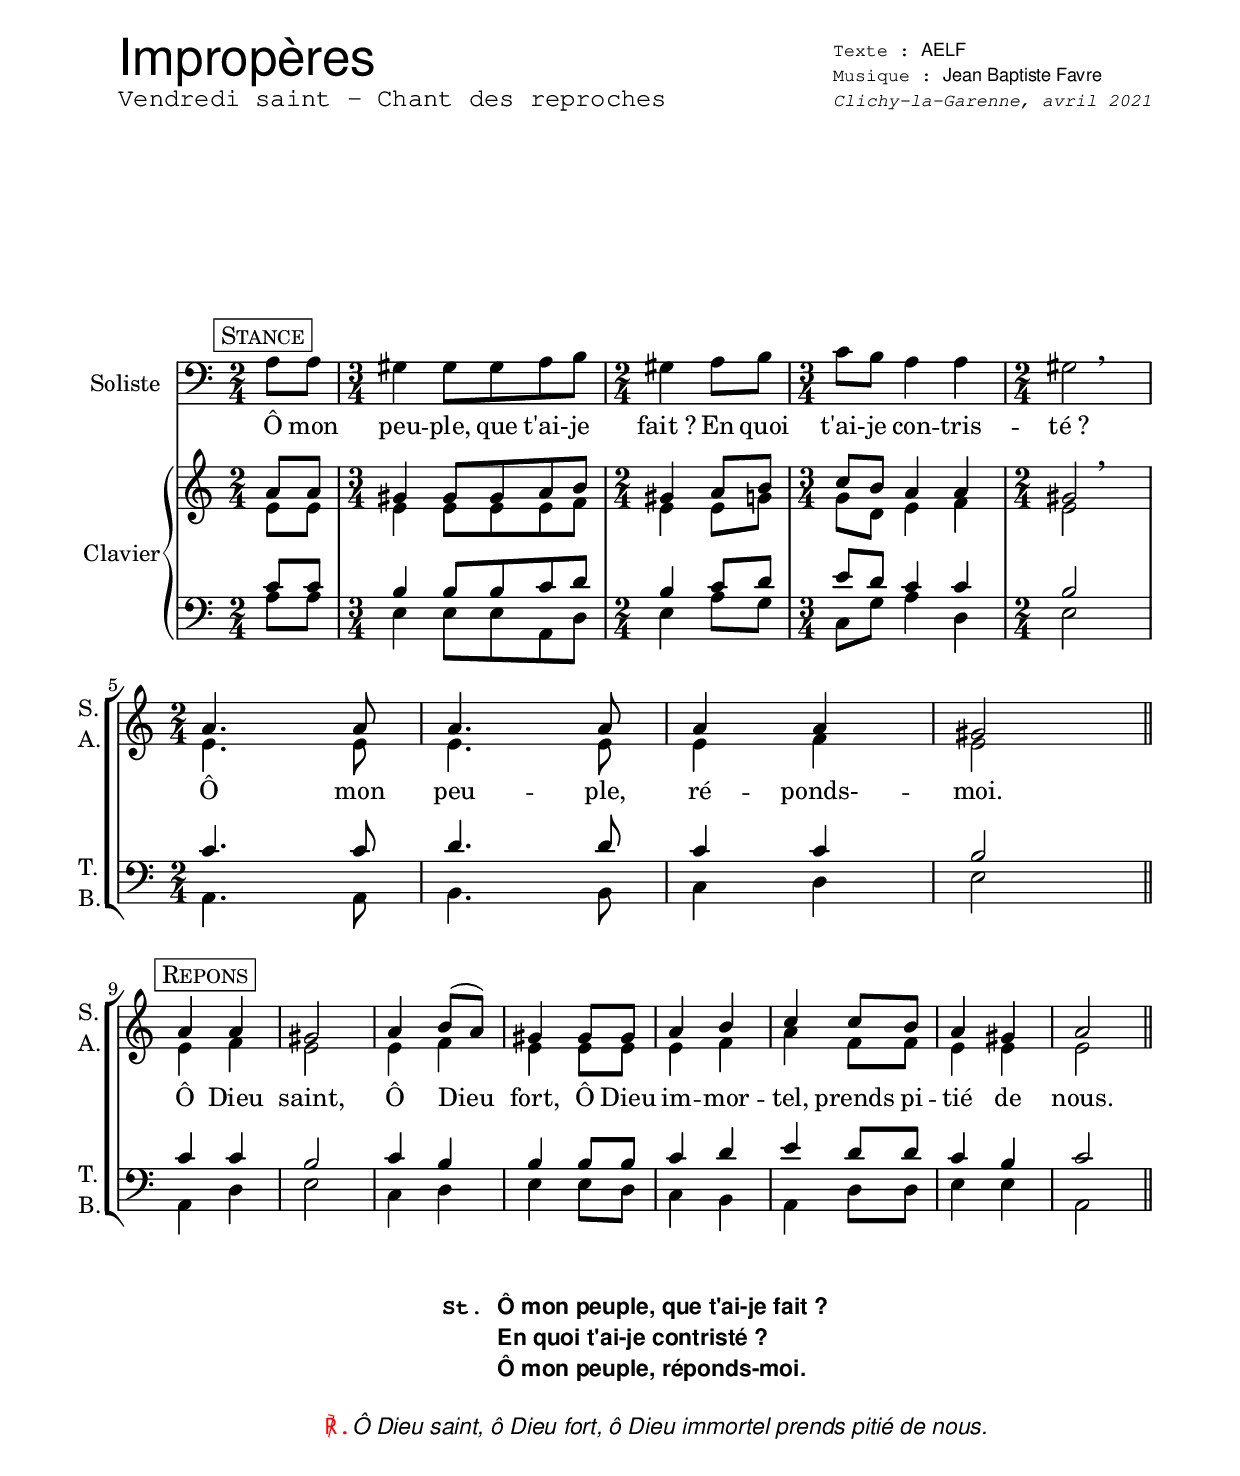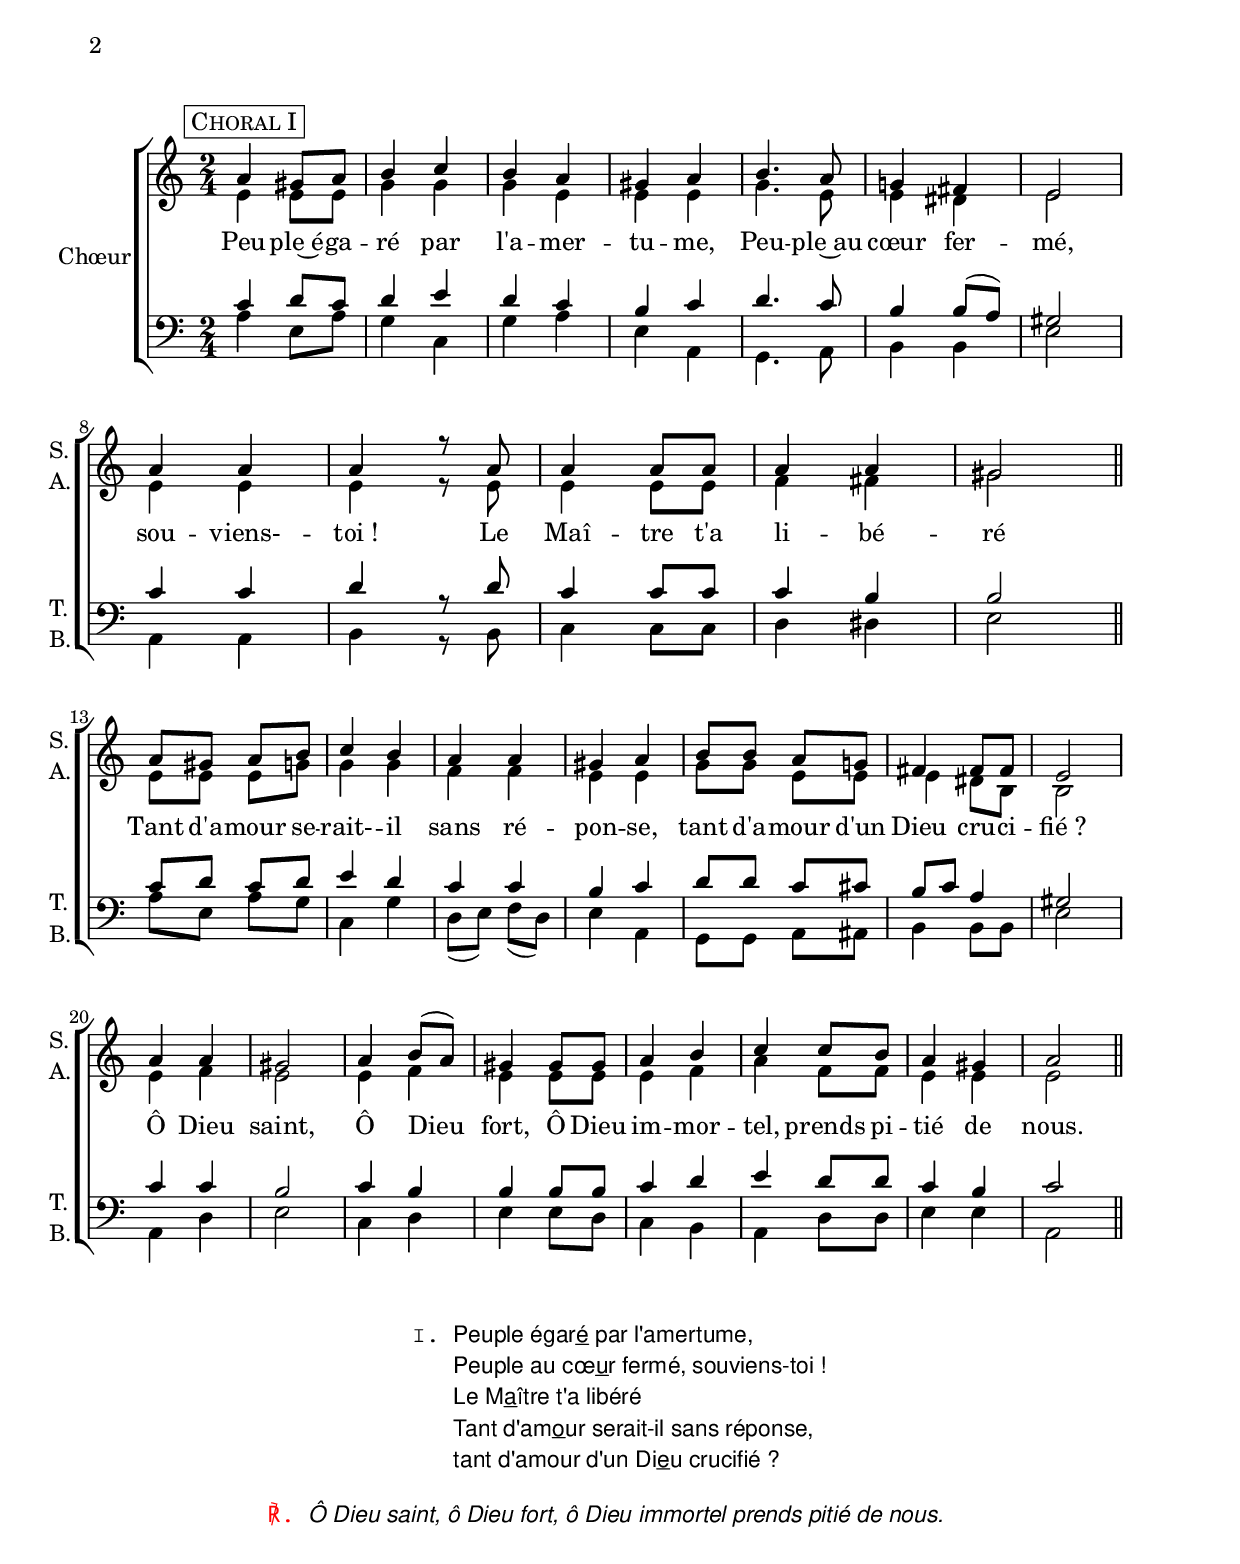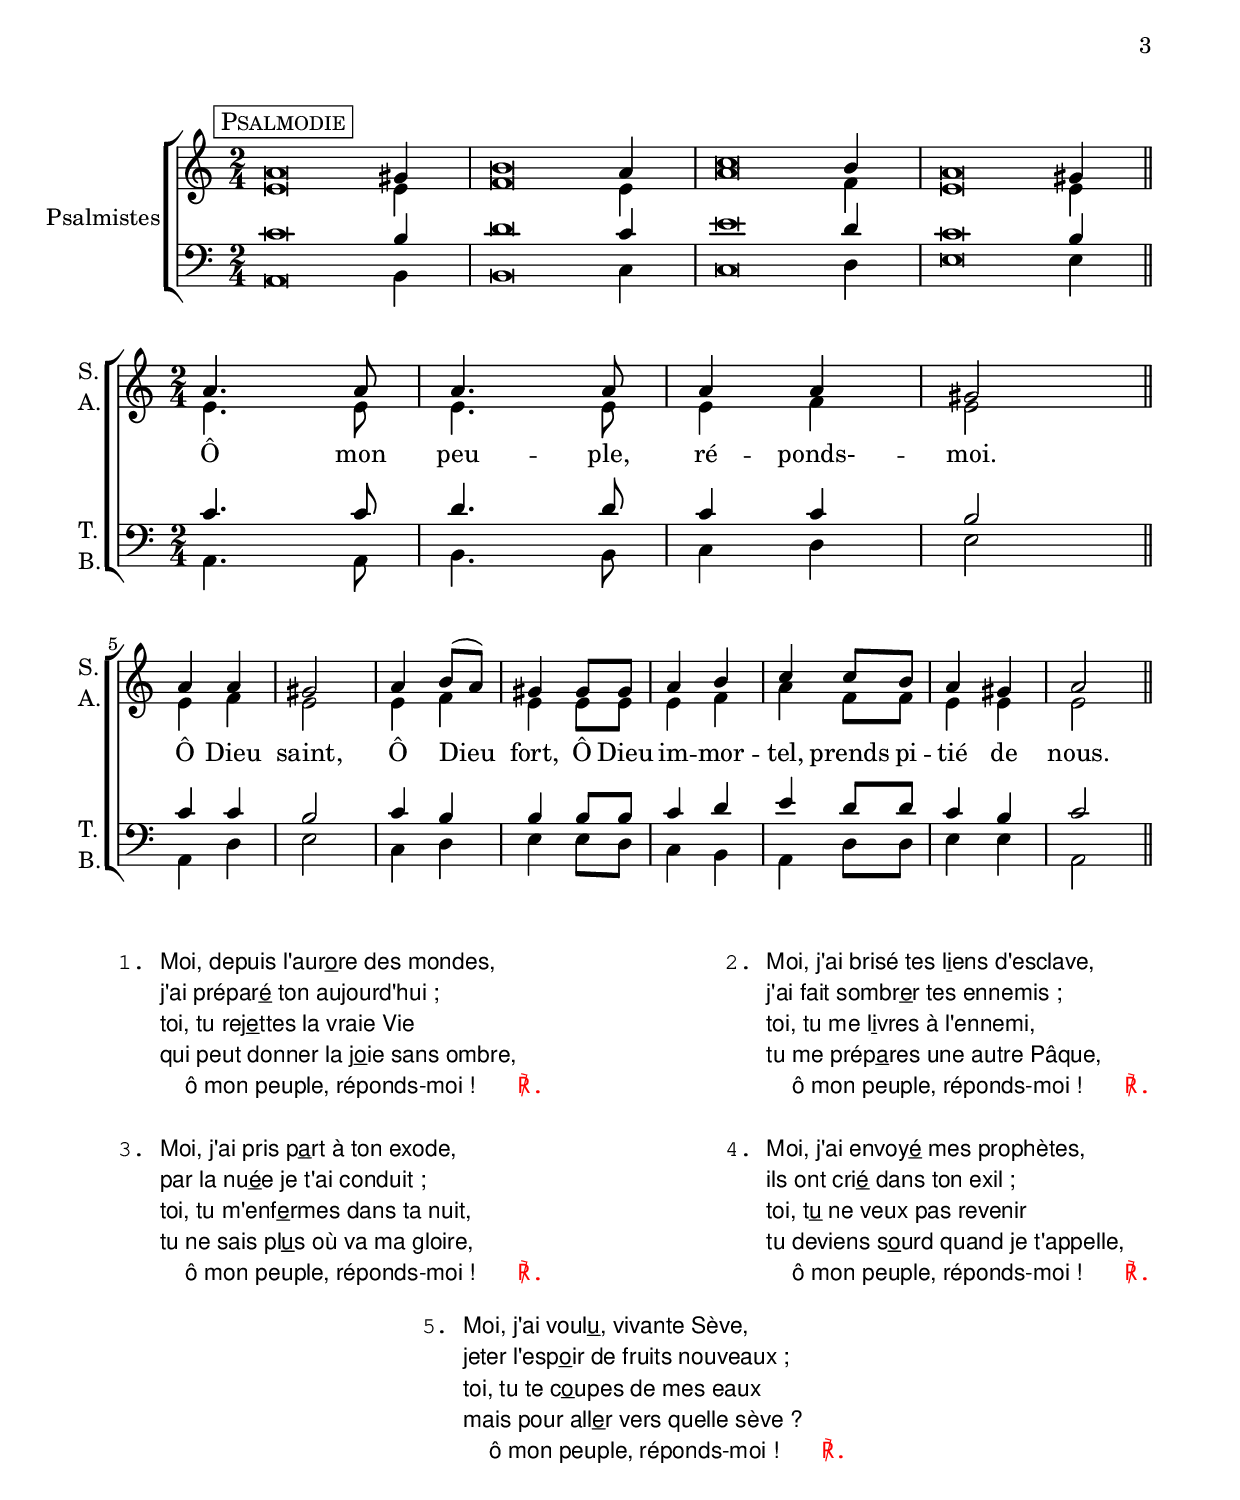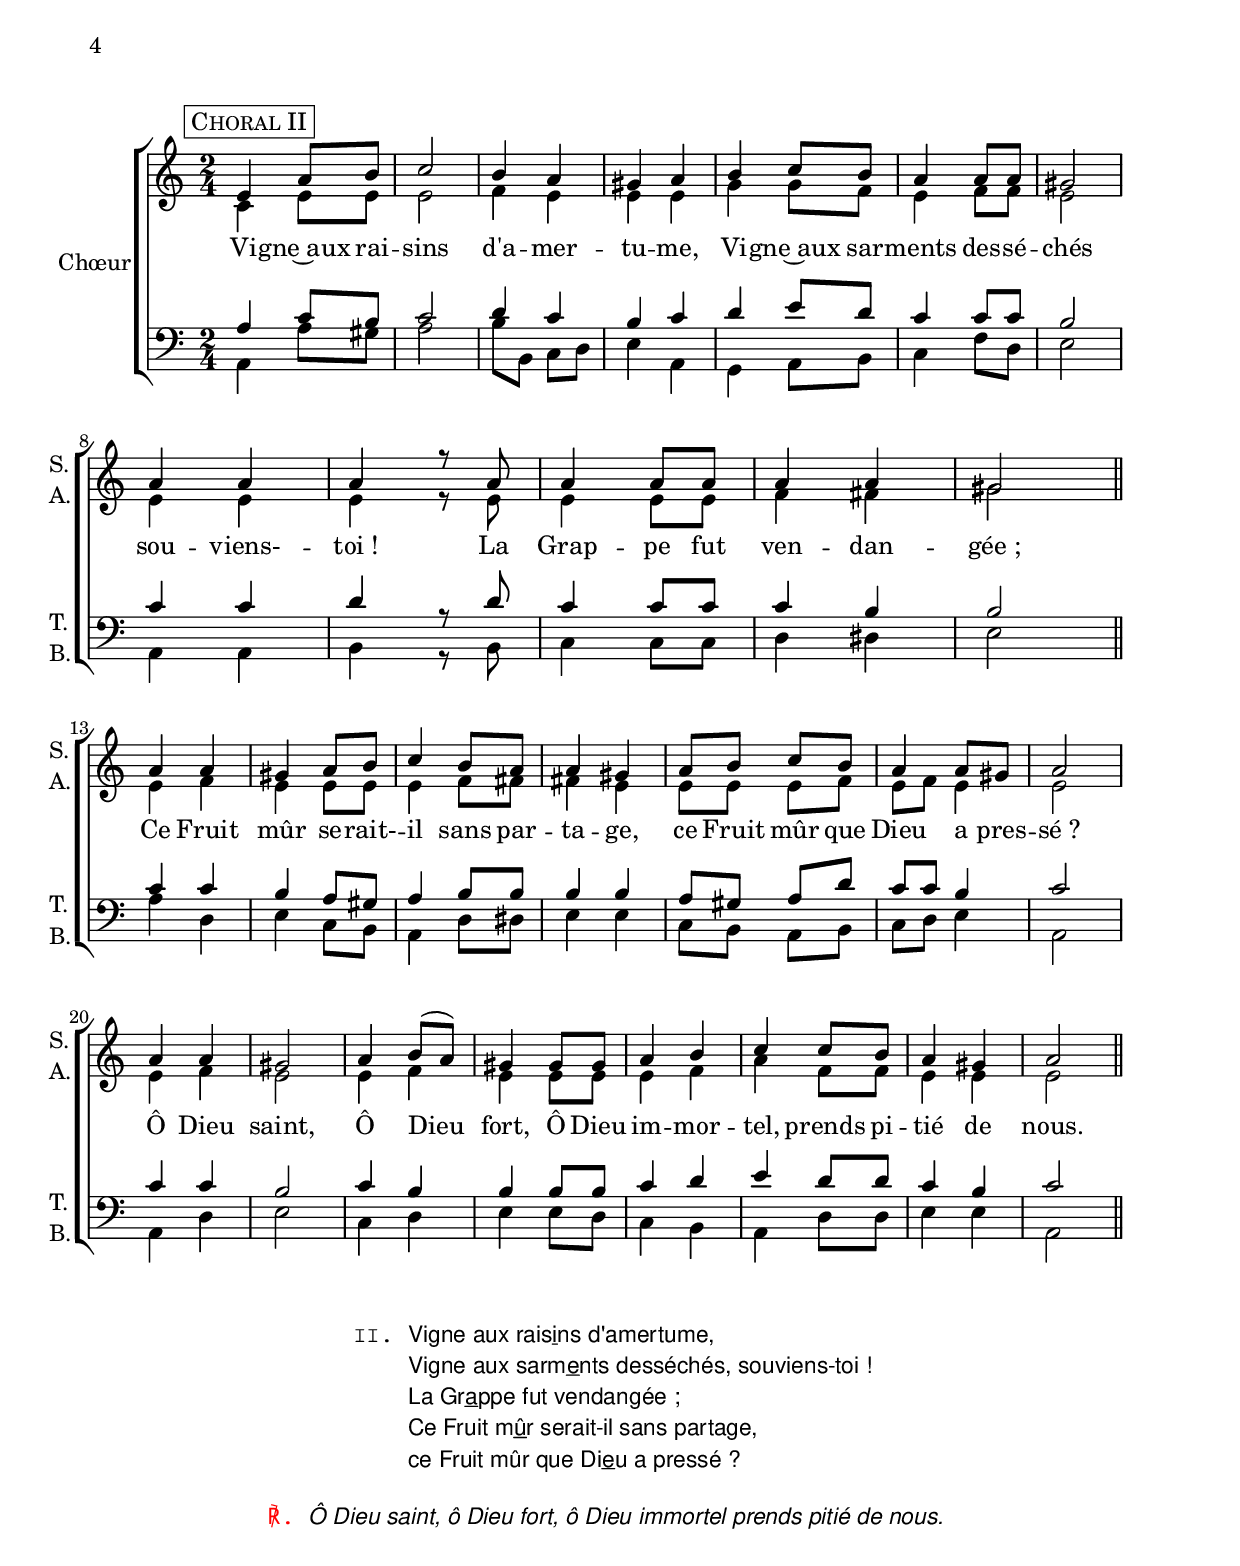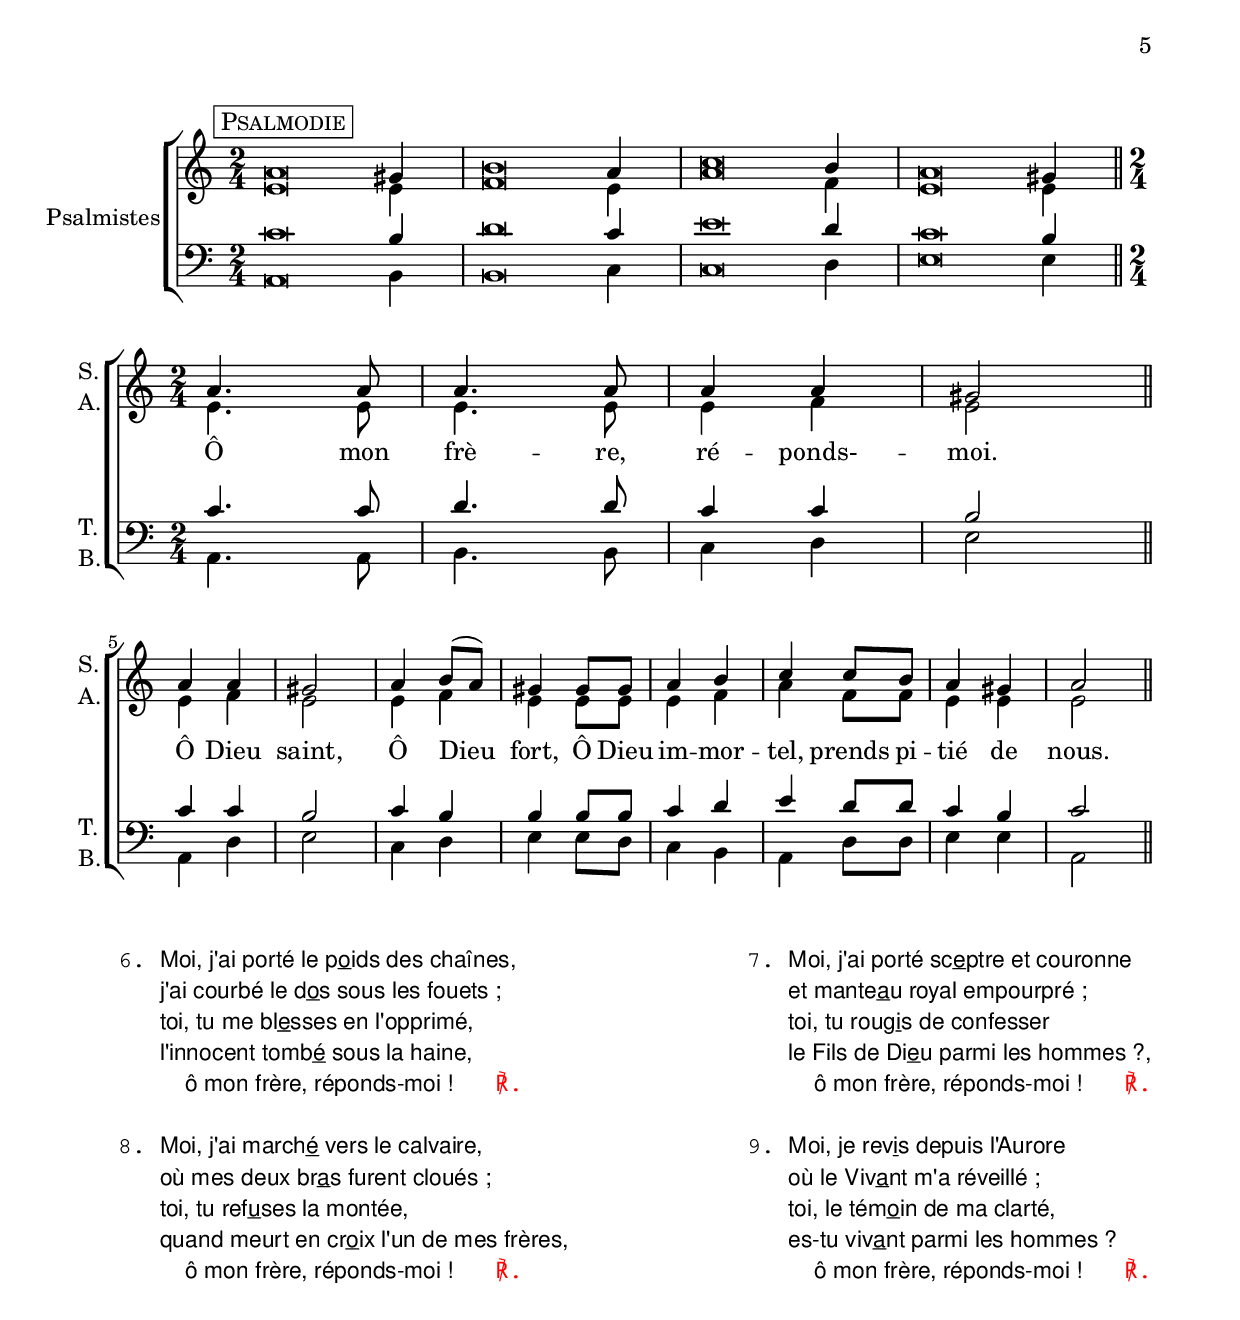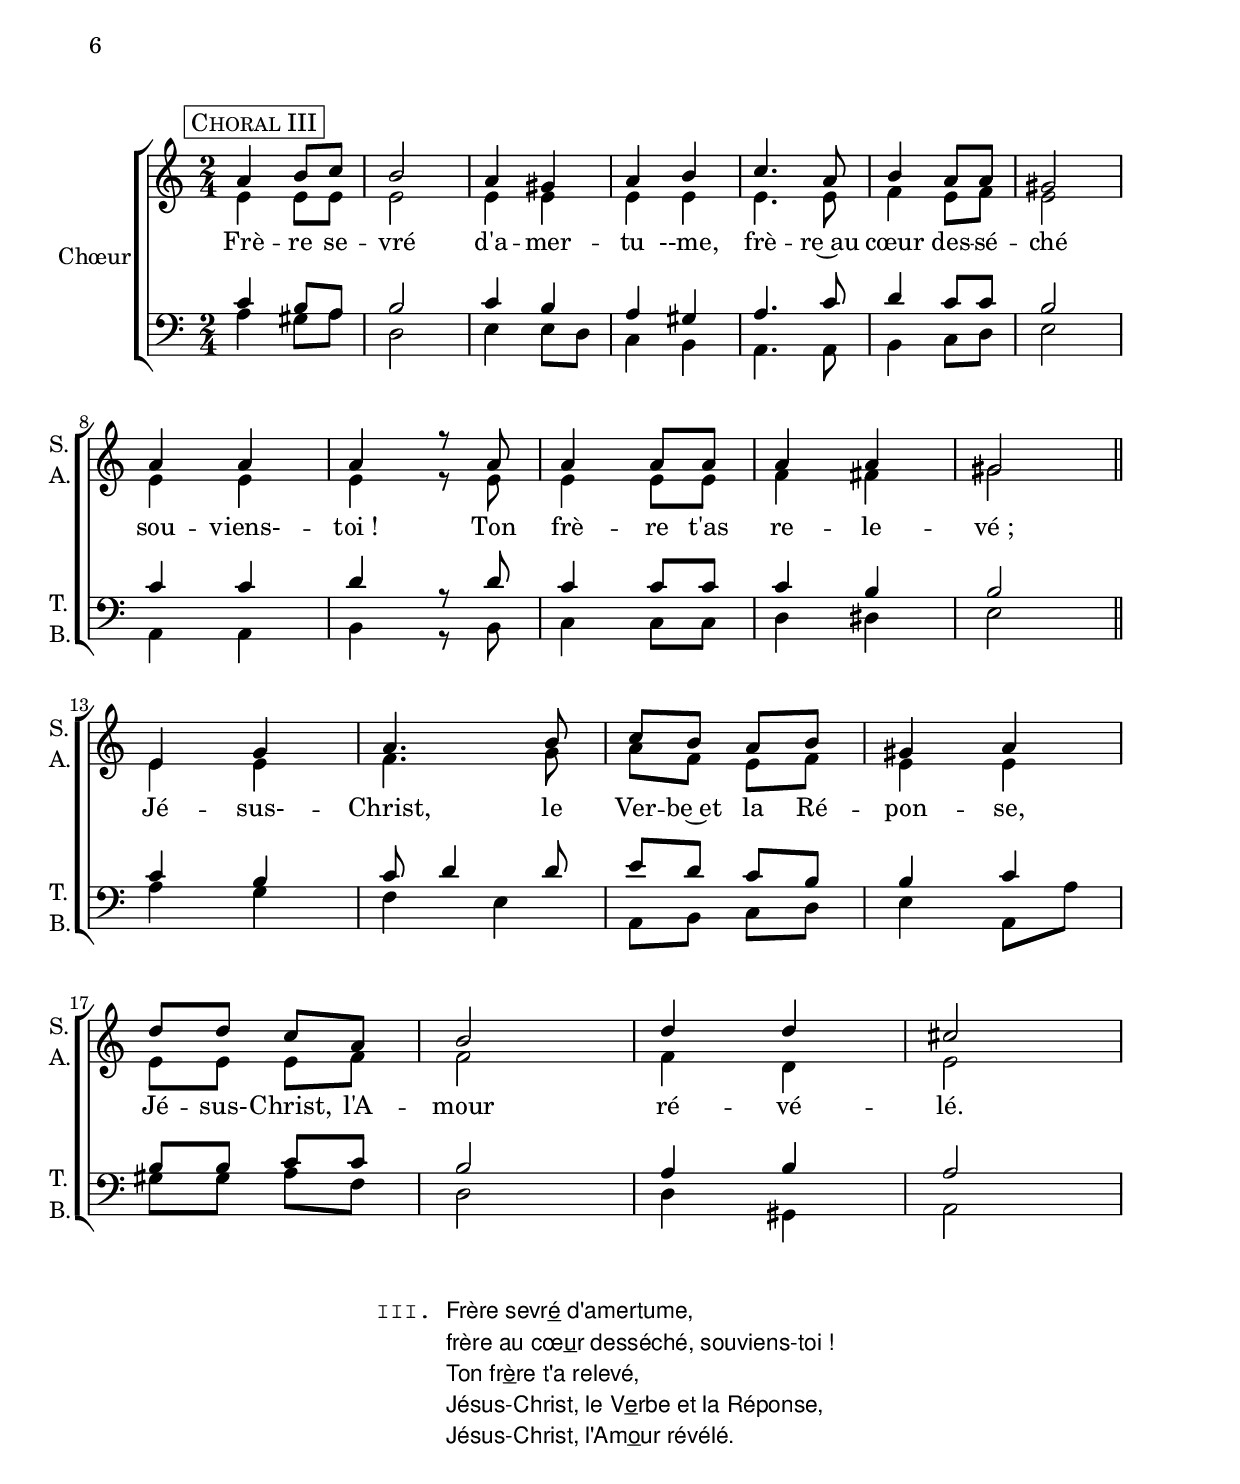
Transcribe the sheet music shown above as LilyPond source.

\version "2.22.0"
\language "english"

\include "../libs/commonFunctions.ily"

%%%%%
%%%%%
%%%%%
%%%%%
%%%%%
%%%%% Définitions des partitions
%%%%%
%%%%%
title = "Impropères"
subtitle = "Vendredi saint - Chant des reproches"
composer = "Jean Baptiste Favre"
poet = "AELF"
dedication = "Clichy-la-Garenne, avril 2021"

global = {
  \key a \minor
  \time 2/4
  }

%%%%%
%%%%%
%%%%%
%%%%%
%%%%%
%%%%% Stance pour soliste et orgue
%%%%%
%%%%%
stanceRhythms = { \partial 4 s4 \time 3/4 s2. \time 2/4 s2 \time 3/4 s2. \time 2/4 s2 \break }
stanceMelody = { \partial 4 a8 a gs4 gs8 gs a b gs4 a8 b c8 b8 a4 a gs!2 \breathe }
stanceSopranoMusic = \relative c'' { \stanceMelody }
stanceAltoMusic = \relative c' { e8 e e4 e8 e e f  e4 e8 g g8 d8 e4 f e2 }
stanceTenorMusic = \relative c' { c8 c b4 b8 b c d b4 c8 d e8 d8 c4 c4 b2 }
stanceBassMusic = \relative c' { a8 a e4 e8 e a, d e4 a8 g c,8 g'8 a4 d, e2 }
stanceLyrics = \lyricmode {
  Ô mon peu -- ple, que t'ai- -- je fait&nbsp;?
  En quoi t'ai- -- je con -- tris -- té&nbsp;?
}

%%%%%
%%%%%
%%%%%
%%%%%
%%%%%
%%%%% Répons pour chœur à 4 voix mixtes
%%%%%
%%%%%
reponRhythms = { s2*4 \bar "||" \break }
reponSopranoMusic = \relative c'' { a4. a8 a4. a8 a4 a gs2 }
reponAltoMusic = \relative c' { e4. e8 e4. e8 e4 f e2 }
reponTenorMusic = \relative c' { c4. c8 d4. d8 c4 c b2 }
reponBassMusic = \relative c { a4. a8 b4. b8 c4 d e2 }
reponOneLyrics = \lyricmode { Ô mon peu -- ple, ré -- ponds- -- moi. }
reponTwoLyrics = \lyricmode { Ô mon frè -- re, ré -- ponds- -- moi. }

%%%%%
%%%%%
%%%%%
%%%%%
%%%%%
%%%%% Antienne pour chœur à 4 voix mixtes
%%%%%
%%%%%
antienneRhythms = { s2*8 \bar "||" \break }
antienneSopranoMusic = \relative c'' { a4 a4 gs2 a4 b8 (a) gs4 gs8 gs a4 b c c8 b a4 gs a2 }
antienneAltoMusic = \relative c' { e4 f e2 e4 f e e8 e e4 f4 a4 f8 f e4 e e2 }
antienneTenorMusic = \relative c' { c4 c4 b2 c4 b b4 b8 b c4 d4 e4 d8 d c4 b c2 }
antienneBassMusic = \relative c { a4 d e2 c4 d e4 e8 d c4 b4 a d8 d e4 e a,2 }
antienneLyrics = \lyricmode { Ô Dieu saint, Ô Dieu fort, Ô Dieu im -- mor -- tel, prends pi -- tié de nous. }

%%%%%
%%%%%
%%%%%
%%%%%
%%%%%
%%%%% Choral & Psaume I pour chœur à 4 voix mixtes
%%%%%
%%%%%
chorusOnePartOneRhythms = { \global \markCustom "Choral I" s2*7 }
chorusOnePartOneSopranoMusic = \relative c'' { a4 gs!8 a b4 c b a gs a b4. a8 g!4 fs e2 }
chorusOnePartOneAltoMusic =  \relative c' { e4 e8 e g4 g g e e e g4. e8 e4 ds e2 }
chorusOnePartOneTenorMusic = \relative c' { c4 d8 c d4 e d c b c d4. c8 b4 b8 (a) gs2 }
chorusOnePartOneBassMusic = \relative c' { a4 e8 a g4 c, g' a e a,4 g4. a8 b4 b e2 }
chorusOnePartOneLyrics = \lyricmode {
  Peu -- ple~é -- ga -- ré par l'a -- mer -- tu -- me,
  Peu -- ple~au cœur fer -- mé,
}

chorusOneReponRhythms = { s2*2 s2*3 \bar "||" }
chorusOneReponSopranoMusic = \relative c'' { a4 a a r8 a8 a4 a8 a a4 a gs2 }
chorusOneReponAltoMusic = \relative c' { e4 e e4 r8 e8 e4 e8 e f4 fs gs2 }
chorusOneReponTenorMusic = \relative c' { c4 c d4 r8 d8 c4 c8 c c4 b b2 }
chorusOneReponBassMusic = \relative c { a4 a b4 r8 b8 c4 c8 c d4 ds e2 }
chorusOneReponLyrics = \lyricmode { sou -- viens- -- toi&nbsp;! Le Maî -- tre t'a li -- bé -- ré }

chorusOnePartTwoRhythms = { s2*7 }
chorusOnePartTwoSopranoMusic = \relative c'' { a8 gs!8 a8 b c4 b a a gs a b8 b a g! fs4 fs8 fs e2 }
chorusOnePartTwoAltoMusic =  \relative c' { e8 e e g g4 g f f e e g8 g e e e4 ds8 b b2 }
chorusOnePartTwoTenorMusic = \relative c' { c8 d8 c d e4 d c c b c d8 d c cs8 b8 c a4 gs2 }
chorusOnePartTwoBassMusic = \relative c' { a8 e8 a g c,4 g' d8 (e) f (d) e4 a,4 g8 g a as b4 b8 b e2 }
chorusOnePartTwoLyrics = \lyricmode {
  Tant d'a -- mour se -- rait- -- il sans ré -- pon -- se,
  tant d'a -- mour d'un Dieu cru -- ci -- fié&nbsp;?
}

%%%%%
%%%%%
%%%%%
%%%%%
%%%%%
%%%%% Choral & Psaume II pour chœur à 4 voix mixtes
%%%%%
%%%%%
chorusTwoPartOneRhythms = { \global \markCustom "Choral II" s2*7 }
chorusTwoPartOneSopranoMusic = \relative c' { e4 a8 b c2 b4 a gs a b4 c8 b a4 a8 a gs2 }
chorusTwoPartOneAltoMusic =  \relative c' { c4 e8 e e2 f4 e e e g g8 f e4 f8 f  e2 }
chorusTwoPartOneTenorMusic = \relative c' { a4 c8 b c2 d4 c b c d e8 d c4 c8 c b2 }
chorusTwoPartOneBassMusic = \relative c { a4 a'8 gs a2 b8 b, c d e4 a,4 g4 a8 b c4 f8 d e2 }
chorusTwoPartOneLyrics = \lyricmode {
  Vi -- gne~aux rai -- sins d'a -- mer -- tu -- me,
  Vi -- gne~aux sar -- ments des -- sé -- chés
}

chorusTwoReponRhythms = { s2*2 s2*3 \bar "||" }
chorusTwoReponSopranoMusic = \relative c'' { a4 a a r8 a8 a4 a8 a a4 a gs2 }
chorusTwoReponAltoMusic = \relative c' { e4 e e4 r8 e8 e4 e8 e f4 fs gs2 }
chorusTwoReponTenorMusic = \relative c' { c4 c d4 r8 d8 c4 c8 c c4 b b2 }
chorusTwoReponBassMusic = \relative c { a4 a b4 r8 b8 c4 c8 c d4 ds e2 }
chorusTwoReponLyrics = \lyricmode { sou -- viens- -- toi&nbsp;! La Grap -- pe fut ven -- dan -- gée&nbsp;; }

chorusTwoPartTwoRhythms = { s2*7 }
chorusTwoPartTwoSopranoMusic = \relative c'' { a4 a gs a8 b c4 b8 a a4 gs4 a8 b c b a4 a8 gs a2 }
chorusTwoPartTwoAltoMusic =  \relative c' { e4 f e e8 e e4 f8 fs fs4 e e8 e e f e8 f8 e4 e2 }
chorusTwoPartTwoTenorMusic = \relative c' { c4 c b a8 gs a4 b8 b b4 b a8 gs a d c8 c8 b4 c2 }
chorusTwoPartTwoBassMusic = \relative c' { a4 d, e c8 b a4 d8 ds e4 e c8 b a b c8 d8 e4 a,2 }
chorusTwoPartTwoLyrics = \lyricmode {
  Ce Fruit mûr se -- rait- -- il sans par -- ta -- ge,
  ce Fruit mûr que Dieu a pres -- sé&nbsp;?
}

%%%%%
%%%%%
%%%%%
%%%%%
%%%%%
%%%%% Choral III pour chœur à 4 voix mixtes
%%%%%
%%%%%
chorusThreePartOneRhythms = { \global \markCustom "Choral III" s2*7 }
chorusThreePartOneSopranoMusic = \relative c'' { a4 b8 c b2 a4 gs a b c4. a8 b4 a8 a gs2 }
chorusThreePartOneAltoMusic =  \relative c' { e4 e8 e e2 e4 e e e e4. e8 f4 e8 f e2 }
chorusThreePartOneTenorMusic = \relative c' { c4 b8 a b2 c4 b a gs a4. c8 d4 c8 c b2 }
chorusThreePartOneBassMusic = \relative c' { a4 gs8 a d,2  e4 e8 d c4 b a4. a8 b4 c8 d e2 }
chorusThreePartOneLyrics = \lyricmode {
  Frè -- re se -- vré d'a -- mer -- tu --me,
  frè -- re~au cœur des -- sé -- ché
}

chorusThreeReponRhythms = { s2*2 s2*3 \bar "||" }
chorusThreeReponSopranoMusic = \relative c'' { a4 a a r8 a8 a4 a8 a a4 a gs2 }
chorusThreeReponAltoMusic = \relative c' { e4 e e4 r8 e8 e4 e8 e f4 fs gs2 }
chorusThreeReponTenorMusic = \relative c' { c4 c d4 r8 d8 c4 c8 c c4 b b2 }
chorusThreeReponBassMusic = \relative c { a4 a b4 r8 b8 c4 c8 c d4 ds e2 }
chorusThreeReponLyrics = \lyricmode { sou -- viens- -- toi&nbsp;! Ton frè -- re t'as re -- le -- vé&nbsp;; }

chorusThreePartTwoRhythms = { s2*4 \break s2*4 }
chorusThreePartTwoSopranoMusic = \relative c' { e4 g a4. b8 c b a b gs4 a4 d8 d c a b2 d4 d cs2 }
chorusThreePartTwoAltoMusic =  \relative c' { e4 e f4. g8 a f e f e4 e4 e8 e e f f2 f4 d e2}
chorusThreePartTwoTenorMusic = \relative c' { c4 b c8 d4 d8 e d c b b4 c b8 b c c b2 a4 b a2 }
chorusThreePartTwoBassMusic = \relative c' { a4 g f e a,8 b c d e4 a,8 a' gs8 gs a f d2 d4 gs, a2 }
chorusThreePartTwoLyrics = \lyricmode {
  Jé -- sus- -- Christ, le Ver -- be~et la Ré -- pon -- se,
  Jé -- sus- -- Christ, l'A -- mour ré -- vé -- lé.
}

chorusPsalmRhythms = { \markCustom "Psalmodie" \cadenzaOn \repeat unfold 4 { s\breve s4 \bar "|" } \cadenzaOff \bar"||" \break }
chorusPsalmSoprano = \relative c'' { a\breve gs4 b\breve a4 c\breve b4 a\breve gs!4 }
chorusPsalmAlto = \relative c' { e\breve e4 f\breve e4 a\breve f4 e\breve e4 }
chorusPsalmTenor = \relative c' {c\breve b4 d\breve c4 e\breve d4 c\breve b4 }
chorusPsalmBass = \relative c { a\breve b4 b\breve c4 c\breve d4 e\breve e4}

%%%%%
%%%%%
%%%%%
%%%%%
%%%%%
%%%%% Impression de la partition
%%%%%
%%%%%
%%%%%
%%%%%
%%%%%
\paper {
  top-margin = 1\cm
  bottom-margin = 1\cm
  left-margin = 1\cm
  right-margin = 1\cm
  indent = 1\cm
  % Plan for recto-verso printing with inner margin
  two-sided = ##t
  inner-margin =  2\cm
  outer-margin = 1.5\cm
  }

FirstScorePaper = \paper {
    markup-system-spacing = #'((basic-distance . 20)
       (minimum-distance . 20)
       (padding . 20)
       (stretchability . 20))
    top-markup-spacing = #'((basic-distance . 5)
       (minimum-distance . 5)
       (padding . 5)
       (stretchability . 5))
    top-system-spacing = #'((basic-distance . 5)
       (minimum-distance . 5)
       (padding . 5)
       (stretchability . 5))
    system-system-spacing = #'((basic-distance . 8)
       (minimum-distance . 8)
       (padding . 3)
       (stretchability . 3))
    scoreTitleMarkup = \markup \columns {
        \fill-line {
            \column {
              \line {
                \left-column {
                  \vspace #1.1
                  \fontsize #7 \sans \fromproperty #'header:title
                  \fontsize #1 \typewriter \fromproperty #'header:subtitle
                }
              }
            }
            \column {
              \vspace #0.5
              \fontsize #-2 \line {
                \left-column {
                  \concat { \typewriter "Texte&nbsp;: " \sans \fromproperty #'header:poet }
                  \concat { \typewriter "Musique&nbsp;: " \sans \fromproperty #'header:composer }
                  \typewriter \italic \fromproperty #'header:dedication
                }
              }
            }
          }
      }
    oddFooterMarkup = \markup {}
    #(include-special-characters)
  }
OtherScoresPaper = \paper {
    markup-system-spacing = #'((basic-distance . 5)
       (minimum-distance . 5)
       (padding . 5)
       (stretchability . 5))
    top-markup-spacing = #'((basic-distance . 5)
       (minimum-distance . 5)
       (padding . 5)
       (stretchability . 5))
    top-system-spacing = #'((basic-distance . 5)
       (minimum-distance . 5)
       (padding . 5)
       (stretchability . 5))
    system-system-spacing = #'((basic-distance . 5)
       (minimum-distance . 5)
       (padding . 5)
       (stretchability . 5))
    oddFooterMarkup = \markup {}
    #(include-special-characters)
  }
FirstScoreHeader = \header {
    title = \title
    subtitle = \subtitle
    composer = \composer
    poet = \poet
    dedication = \dedication
  }
OtherScoresHeader = \header {
    title = ##f
    subtitle = ##f
    composer = ##f
    poet = ##f
    dedication = ##f
  }

%%%%%
%%%%%
%%%%%
%%%%%
%%%%%
%%%%% Stance pour soliste et orgue
%%%%%
%%%%%
\bookpart {
  \FirstScorePaper
  \score {
    {
      <<
        \new Staff = "stanceSolistStaff" \with { instrumentName = "Soliste" }
        <<
          \clef "bass"
          \new Voice = "stanceRhythms" { \markCustom "Stance" \global \stanceRhythms }
          \new Voice = "stanceMelody" { \relative c' { \stanceMelody } }
        >>
        \new Lyrics \lyricsto "stanceMelody" { \stanceLyrics }
        \new PianoStaff = "stancePiano" \with { instrumentName = "Clavier" }
        <<
          \new Staff = "stancePianoHighStaff"
          <<
            \clef "treble"
            \new Voice = "stancePianoRhythms" { \stanceRhythms \break }
            \new Voice = "stancePianoSoprano" { \voiceOne \stanceSopranoMusic }
            \new Voice = "stancePianoAlto" { \voiceTwo \stanceAltoMusic }
          >>
          \new Staff  = "stancePianoLowStaff"
          <<
            \clef "bass"
            \new Voice = "stancePianoRhythms" { \stanceRhythms }
            \new Voice = "stancePianoTenor" { \voiceOne \stanceTenorMusic }
            \new Voice = "stancePianoBass" { \voiceTwo \stanceBassMusic }
          >>
        >>
      >>
      \new ChoirStaff = "stanceChoirStaff"
      <<
        \new Staff = "stanceHighStaff" \with { shortInstrumentName = \markup { \column { "S." "A." } } }
        <<
          \clef "treble"
          \new Voice = "stanceRhythms" { \reponRhythms \break \markCustom "Repons" \antienneRhythms }
          \new Voice = "stanceSoprano" { \voiceOne \reponSopranoMusic \antienneSopranoMusic }
          \new Voice = "stanceAlto" { \voiceTwo \reponAltoMusic \antienneAltoMusic }
        >>
        \new Lyrics \lyricsto "stanceSoprano" { \reponOneLyrics \antienneLyrics }
        \new Staff  = "stanceLowStaff" \with { shortInstrumentName = \markup { \column { "T." "B." } } }
        <<
          \clef "bass"
          \new Voice = "stanceRhythms" { \reponRhythms \antienneRhythms }
          \new Voice = "stanceTenor" { \voiceOne \reponTenorMusic \antienneTenorMusic}
          \new Voice = "stanceBass" { \voiceTwo \reponBassMusic \antienneBassMusic }
        >>
      >>
    }
    \layout {
        ragged-last = ##f
        \context {
            \Staff
            \RemoveEmptyStaves
        }
    }
    \FirstScoreHeader
  }
  \markuplist {
    \override #'(font-family . sans)
    \column {
      \fill-line {
        \column {
          \concat { \bold { \typewriter "St. " "Ô mon peuple, que t'ai-je fait ?" } }
          \concat { \bold { \typewriter "    " "En quoi t'ai-je contristé ?" } }
          \concat { \bold { \typewriter "    " "Ô mon peuple, réponds-moi." } }
        }
      }
    }
    \vspace #1
    \override #'(font-family . sans)
    \column {
      \fill-line {
        \column {
          \concat {  \with-color #red { \typewriter "   ℟." } \italic "Ô Dieu saint, ô Dieu fort, ô Dieu immortel prends pitié de nous." }
        }
      }
    }
  }
}

%%%%%
%%%%%
%%%%%
%%%%%
%%%%%
%%%%% Choral I pour chœur à 4 voix
%%%%%
%%%%%
\bookpart {
  \OtherScoresPaper
  \score {
    {
      \new ChoirStaff = "chorusChoirStaff" \with { instrumentName = "Chœur" } <<
        \new Staff = "chorusChoirHighStaff" \with { shortInstrumentName = \markup { \column { "S." "A." } } } <<
          \clef "treble"
          \new Voice = "chorusRhythms" { \chorusOnePartOneRhythms \break \chorusOneReponRhythms \break \chorusOnePartTwoRhythms \break \antienneRhythms }
          \new Voice = "chorusSoprano" { \voiceOne \chorusOnePartOneSopranoMusic \chorusOneReponSopranoMusic \chorusOnePartTwoSopranoMusic \antienneSopranoMusic }
          \new Voice = "chorusAlto" { \voiceTwo \chorusOnePartOneAltoMusic \chorusOneReponAltoMusic \chorusOnePartTwoAltoMusic \antienneAltoMusic }
        >>
        \new Lyrics \lyricsto "chorusSoprano" { \chorusOnePartOneLyrics \chorusOneReponLyrics \chorusOnePartTwoLyrics \antienneLyrics }
        \new Staff  = "chorusChoirLowStaff" \with { shortInstrumentName = \markup { \column { "T." "B." } } } <<
          \clef "bass"
          \new Voice = "chorusRhythms" { \chorusOnePartOneRhythms \chorusOneReponRhythms \chorusOnePartTwoRhythms \antienneRhythms }
          \new Voice = "chorusTenor" { \voiceOne \chorusOnePartOneTenorMusic \chorusOneReponTenorMusic \chorusOnePartTwoTenorMusic \antienneTenorMusic }
          \new Voice = "chorusBass" { \voiceTwo \chorusOnePartOneBassMusic \chorusOneReponBassMusic \chorusOnePartTwoBassMusic \antienneBassMusic }
        >>
      >>
    }
    \layout {
        ragged-last = ##f
        \context {
            \Staff
            \RemoveEmptyStaves
        }
    }
    \header {
      title = ##f
      subtitle = ##f
      composer = ##f
      composerPrefix = ##f
      poet = ##f
      poetPrefix = ##f
      dedication = ##f
    }
  }
  \markuplist {
    \override #'(font-family . sans)
    \column {
      \fill-line {
        \column {
          \concat { \typewriter "  I. " "Peuple égar" \underline é " par l'amertume," }
          \concat { \typewriter "     " "Peuple au cœ" \underline u "r fermé, souviens-toi&nbsp;!" }
          \concat { \typewriter "     " "Le M" \underline a "ître t'a libéré" }
          \concat { \typewriter "     " "Tant d'am" \underline o "ur serait-il sans réponse," }
          \concat { \typewriter "     " "tant d'amour d'un Di" \underline e "u crucifié&nbsp;?" }
        }
      }
      \vspace #1
      \column {
        \fill-line {
          \column {
            \concat { \with-color #red { \typewriter "℟. " } \italic { "Ô Dieu saint, ô Dieu fort, ô Dieu immortel prends pitié de nous." } }
          }
        }
      }
    }
  }
}

%%%%%
%%%%%
%%%%%
%%%%%
%%%%%
%%%%% Psalmodie I pour solistes et chœur à 4 voix
%%%%%
%%%%%
\bookpart {
  \OtherScoresPaper
  \score {
    {
      \new ChoirStaff = "psalmodyChoirStaff" \with { instrumentName = "Psalmistes" }
      {
        <<
          \new Staff = "psalmodyHighStaff"
          <<
            \clef "treble"
            \new Voice = "psalmodyRhythms" { \global \chorusPsalmRhythms \break }
            \new Voice = "psalmodySoprano" { \voiceOne \chorusPsalmSoprano }
            \new Voice = "psalmodyAlto" { \voiceTwo \chorusPsalmAlto }
          >>
          \new Staff  = "psalmodyLowStaff" <<
            \clef "bass"
            \new Voice = "psalmodyRhythms" { \global \chorusPsalmRhythms }
            \new Voice = "psalmodyTenor" { \voiceOne \chorusPsalmTenor }
            \new Voice = "psalmodyBass" { \voiceTwo \chorusPsalmBass }
          >>
        >>
        <<
          \new Staff = "psalmodyReponHighStaff" \with { shortInstrumentName = \markup { \column { "S." "A." } } }
          <<
            \clef "treble"
            \new Voice = "psalmodyReponRhythms" { \reponRhythms \break \antienneRhythms }
            \new Voice = "psalmodyReponSoprano" { \voiceOne \reponSopranoMusic \antienneSopranoMusic }
            \new Voice = "psalmodyReponAlto" { \voiceTwo \reponAltoMusic \antienneAltoMusic }
          >>
          \new Lyrics \lyricsto "psalmodyReponSoprano" { \reponOneLyrics \antienneLyrics }
          \new Staff  = "psalmodyReponLowStaff" \with { shortInstrumentName = \markup { \column { "T." "B." } } }
          <<
            \clef "bass"
            \new Voice = "psalmodyReponRhythms" { \reponRhythms \antienneRhythms }
            \new Voice = "psalmodyReponTenor" { \voiceOne \reponTenorMusic \antienneTenorMusic }
            \new Voice = "psalmodyReponBass" { \voiceTwo \reponBassMusic \antienneBassMusic }
          >>
        >>
      }
    }
    \layout {
        ragged-last = ##f
        \context {
            \Staff
            \RemoveEmptyStaves
        }
    }
    \OtherScoresHeader
  }
  \markuplist {
    \override #'(font-family . sans)
    \column {
      \fill-line {
        \left-column{
          \concat { \typewriter "1. " "Moi, depuis l'aur" \underline o "re des mondes," }
          \concat { \typewriter "   " "j'ai prépar" \underline é " ton aujourd'hui&nbsp;;" }
          \concat { \typewriter "   " "toi, tu rej" \underline e "ttes la vraie Vie" }
          \concat { \typewriter "   " "qui peut donner la j" \underline o "ie sans ombre," }
          \concat { \typewriter "   " "    ô mon peuple, réponds-moi&nbsp;!" \with-color #red { \typewriter "   ℟." } }
          \vspace #1
          \concat { \typewriter "3. " "Moi, j'ai pris p" \underline a "rt à ton exode," }
          \concat { \typewriter "   " "par la nu" \underline é "e je t'ai conduit&nbsp;;" }
          \concat { \typewriter "   " "toi, tu m'enf" \underline e "rmes dans ta nuit," }
          \concat { \typewriter "   " "tu ne sais pl" \underline u "s où va ma gloire," }
          \concat { \typewriter "   " "    ô mon peuple, réponds-moi&nbsp;!" \with-color #red { \typewriter "   ℟." } }
        }
        \hspace #1
        \left-column {
          \concat { \typewriter "2. " "Moi, j'ai brisé tes l" \underline i "ens d'esclave," }
          \concat { \typewriter "   " "j'ai fait sombr" \underline e "r tes ennemis&nbsp;;" }
          \concat { \typewriter "   " "toi, tu me l" \underline i "vres à l'ennemi," }
          \concat { \typewriter "   " "tu me prép" \underline a "res une autre Pâque," }
          \concat { \typewriter "   " "    ô mon peuple, réponds-moi&nbsp;!" \with-color #red { \typewriter "   ℟." } }
          \vspace #1
          \concat { \typewriter "4. " "Moi, j'ai envoy" \underline é " mes prophètes," }
          \concat { \typewriter "   " "ils ont cri" \underline é " dans ton exil&nbsp;;" }
          \concat { \typewriter "   " "toi, t" \underline u " ne veux pas revenir" }
          \concat { \typewriter "   " "tu deviens s" \underline o "urd quand je t'appelle," }
          \concat { \typewriter "   " "    ô mon peuple, réponds-moi&nbsp;!" \with-color #red { \typewriter "   ℟." } }
        }
      }
      \vspace #1
      \fill-line {
        \column {
          \concat { \typewriter "5. " "Moi, j'ai voul" \underline u ", vivante Sève," }
          \concat { \typewriter "   " "jeter l'esp" \underline o "ir de fruits nouveaux&nbsp;;" }
          \concat { \typewriter "   " "toi, tu te c" \underline o "upes de mes eaux" }
          \concat { \typewriter "   " "mais pour all" \underline e "r vers quelle sève&nbsp;?" }
          \concat { \typewriter "   " "    ô mon peuple, réponds-moi&nbsp;!" \with-color #red { \typewriter "   ℟." } }
        }
      }
    }
  }
}

%%%%%
%%%%%
%%%%%
%%%%%
%%%%%
%%%%% Chœur II et chœur à 4 voix
%%%%%
%%%%%
\bookpart {
  \OtherScoresPaper
  \score {
    {
      \new ChoirStaff = "chorusChoirStaff" \with { instrumentName = "Chœur" } <<
        \new Staff = "chorusChoirHighStaff" \with { shortInstrumentName = \markup { \column { "S." "A." } } } <<
          \clef "treble"
          \new Voice = "chorusRhythms" { \chorusTwoPartOneRhythms \break \chorusTwoReponRhythms \break \chorusTwoPartTwoRhythms \break \antienneRhythms }
          \new Voice = "chorusSoprano" { \voiceOne \chorusTwoPartOneSopranoMusic \chorusTwoReponSopranoMusic \chorusTwoPartTwoSopranoMusic \antienneSopranoMusic }
          \new Voice = "chorusAlto" { \voiceTwo \chorusTwoPartOneAltoMusic \chorusTwoReponAltoMusic \chorusTwoPartTwoAltoMusic \antienneAltoMusic }
        >>
        \new Lyrics \lyricsto "chorusSoprano" { \chorusTwoPartOneLyrics \chorusTwoReponLyrics \chorusTwoPartTwoLyrics \antienneLyrics }
        \new Staff  = "chorusChoirLowStaff" \with { shortInstrumentName = \markup { \column { "T." "B." } } } <<
          \clef "bass"
          \new Voice = "chorusRhythms" { \chorusTwoPartOneRhythms \chorusTwoReponRhythms \chorusTwoPartTwoRhythms \antienneRhythms }
          \new Voice = "chorusTenor" { \voiceOne \chorusTwoPartOneTenorMusic \chorusTwoReponTenorMusic \chorusTwoPartTwoTenorMusic \antienneTenorMusic }
          \new Voice = "chorusBass" { \voiceTwo \chorusTwoPartOneBassMusic \chorusTwoReponBassMusic \chorusTwoPartTwoBassMusic \antienneBassMusic }
        >>
      >>
    }
    \layout {
        ragged-last = ##f
        \context {
            \Staff
            \RemoveEmptyStaves
        }
    }
    \OtherScoresHeader
  }
  \markuplist {
    \override #'(font-family . sans)
    \column {
      \fill-line {
        \column {
          \concat { \typewriter " II. " "Vigne aux rais" \underline i "ns d'amertume," }
          \concat { \typewriter "     " "Vigne aux sarm" \underline e "nts desséchés, souviens-toi&nbsp;!" }
          \concat { \typewriter "     " "La Gr" \underline a "ppe fut vendangée&nbsp;;" }
          \concat { \typewriter "     " "Ce Fruit m" \underline û "r serait-il sans partage," }
          \concat { \typewriter "     " "ce Fruit mûr que Di" \underline e "u a pressé&nbsp;?" }
        }
      }
      \vspace #1
      \fill-line {
        \column {
          \column {
            \concat { \with-color #red { \typewriter "℟. " } \italic { "Ô Dieu saint, ô Dieu fort, ô Dieu immortel prends pitié de nous." } }
          }
        }
      }
    }
  }
}

%%%%%
%%%%%
%%%%%
%%%%%
%%%%%
%%%%% Psalmodie II pour solistes et chœur à 4 voix
%%%%%
%%%%%
\bookpart {
  \OtherScoresPaper
  \score {
    {
      \new ChoirStaff = "psalmodyChoirStaff" \with { instrumentName = "Psalmistes" }
      {
        <<
          \new Staff = "psalmodyHighStaff"
          <<
            \clef "treble"
            \new Voice = "psalmodyRhythms" { \global \chorusPsalmRhythms \break }
            \new Voice = "psalmodySoprano" { \voiceOne \chorusPsalmSoprano }
            \new Voice = "psalmodyAlto" { \voiceTwo \chorusPsalmAlto }
          >>
          \new Staff  = "psalmodyLowStaff" <<
            \clef "bass"
            \new Voice = "psalmodyRhythms" { \global \chorusPsalmRhythms }
            \new Voice = "psalmodyTenor" { \voiceOne \chorusPsalmTenor }
            \new Voice = "psalmodyBass" { \voiceTwo \chorusPsalmBass }
          >>
        >>
        <<
          \new Staff = "psalmodyReponHighStaff" \with { shortInstrumentName = \markup { \column { "S." "A." } } }
          <<
            \clef "treble"
            \new Voice = "psalmodyReponRhythms" { \global \reponRhythms \break \antienneRhythms }
            \new Voice = "psalmodyReponSoprano" { \voiceOne \reponSopranoMusic \antienneSopranoMusic }
            \new Voice = "psalmodyReponAlto" { \voiceTwo \reponAltoMusic \antienneAltoMusic }
          >>
          \new Lyrics \lyricsto "psalmodyReponSoprano" { \reponTwoLyrics \antienneLyrics }
          \new Staff  = "psalmodyReponLowStaff" \with { shortInstrumentName = \markup { \column { "T." "B." } } }
          <<
            \clef "bass"
            \new Voice = "psalmodyReponRhythms" { \global \reponRhythms \antienneRhythms }
            \new Voice = "psalmodyReponTenor" { \voiceOne \reponTenorMusic \antienneTenorMusic }
            \new Voice = "psalmodyReponBass" { \voiceTwo \reponBassMusic \antienneBassMusic }
          >>
        >>
      }
    }
    \layout {
        ragged-last = ##f
        \context {
            \Staff
            \RemoveEmptyStaves
        }
    }
    \OtherScoresHeader
  }
  \markuplist {
    \override #'(font-family . sans)
    \column {
      \fill-line {
        \left-column{
          \concat { \typewriter "6. " "Moi, j'ai porté le p" \underline o "ids des chaînes," }
          \concat { \typewriter "   " "j'ai courbé le d" \underline o "s sous les fouets&nbsp;;" }
          \concat { \typewriter "   " "toi, tu me bl" \underline e "sses en l'opprimé," }
          \concat { \typewriter "   " "l'innocent tomb" \underline é " sous la haine," }
          \concat { \typewriter "   " "    ô mon frère, réponds-moi&nbsp;!" \with-color #red { \typewriter "   ℟." } }
          \vspace #1
          \concat { \typewriter "8. " "Moi, j'ai march" \underline é " vers le calvaire," }
          \concat { \typewriter "   " "où mes deux br" \underline a "s furent cloués&nbsp;;" }
          \concat { \typewriter "   " "toi, tu ref" \underline u "ses la montée," }
          \concat { \typewriter "   " "quand meurt en cr" \underline o "ix l'un de mes frères," }
          \concat { \typewriter "   " "    ô mon frère, réponds-moi&nbsp;!" \with-color #red { \typewriter "   ℟." } }
        }
        \hspace #1
        \left-column {
          \concat { \typewriter "7. " "Moi, j'ai porté sc" \underline e "ptre et couronne" }
          \concat { \typewriter "   " "et mante" \underline a "u royal empourpré&nbsp;;" }
          \concat { \typewriter "   " "toi, tu roug" \underline i "s de confesser" }
          \concat { \typewriter "   " "le Fils de Di" \underline e "u parmi les hommes&nbsp;?," }
          \concat { \typewriter "   " "    ô mon frère, réponds-moi&nbsp;!" \with-color #red { \typewriter "   ℟." } }
          \vspace #1
          \concat { \typewriter "9. " "Moi, je rev" \underline i "s depuis l'Aurore" }
          \concat { \typewriter "   " "où le Viv" \underline a "nt m'a réveillé&nbsp;;" }
          \concat { \typewriter "   " "toi, le tém" \underline o "in de ma clarté," }
          \concat { \typewriter "   " "es-tu viv" \underline a "nt parmi les hommes&nbsp;?" }
          \concat { \typewriter "   " "    ô mon frère, réponds-moi&nbsp;!" \with-color #red { \typewriter "   ℟." } }
        }
      }
    }
  }
}

%%%%%
%%%%%
%%%%%
%%%%%
%%%%%
%%%%% Choral III pour chœur à 4 voix
%%%%%
%%%%%
\bookpart {
  \OtherScoresPaper
  \score {
    {
      <<
        \new ChoirStaff = "chorusChoirStaff" \with { instrumentName = "Chœur" } <<
          \new Staff = "chorusChoirHighStaff" \with { shortInstrumentName = \markup { \column { "S." "A." } } } <<
            \clef "treble"
            \new Voice = "chorusRhythms" { \chorusThreePartOneRhythms \break \chorusThreeReponRhythms \break \chorusThreePartTwoRhythms }
            \new Voice = "chorusSoprano" { \voiceOne \chorusThreePartOneSopranoMusic \chorusThreeReponSopranoMusic \chorusThreePartTwoSopranoMusic }
            \new Voice = "chorusAlto" { \voiceTwo \chorusThreePartOneAltoMusic \chorusThreeReponAltoMusic \chorusThreePartTwoAltoMusic }
          >>
          \new Lyrics \lyricsto "chorusSoprano" { \chorusThreePartOneLyrics \chorusThreeReponLyrics \chorusThreePartTwoLyrics }
          \new Staff  = "chorusChoirLowStaff" \with { shortInstrumentName = \markup { \column { "T." "B." } } } <<
            \clef "bass"
            \new Voice = "chorusRhythms" { \chorusThreePartOneRhythms \chorusThreeReponRhythms \chorusThreePartTwoRhythms }
            \new Voice = "chorusTenor" { \voiceOne \chorusThreePartOneTenorMusic \chorusThreeReponTenorMusic \chorusThreePartTwoTenorMusic }
            \new Voice = "chorusBass" { \voiceTwo \chorusThreePartOneBassMusic \chorusThreeReponBassMusic \chorusThreePartTwoBassMusic }
          >>
        >>
      >>
    }
    \layout {
        ragged-last = ##f
        \context {
            \Staff
            \RemoveEmptyStaves
        }
    }
    \OtherScoresHeader
  }
  \markuplist {
    \override #'(font-family . sans)
    \column {
      \fill-line {
        \column {
          \concat { \typewriter "III. " "Frère sevr" \underline é " d'amertume," }
          \concat { \typewriter "     " "frère au cœ" \underline u "r desséché, souviens-toi&nbsp;!" }
          \concat { \typewriter "     " "Ton fr" \underline è "re t'a relevé," }
          \concat { \typewriter "     " "Jésus-Christ, le V" \underline e "rbe et la Réponse," }
          \concat { \typewriter "     " "Jésus-Christ, l'Am" \underline o "ur révélé." }
        }
      }
    }
  }
}
